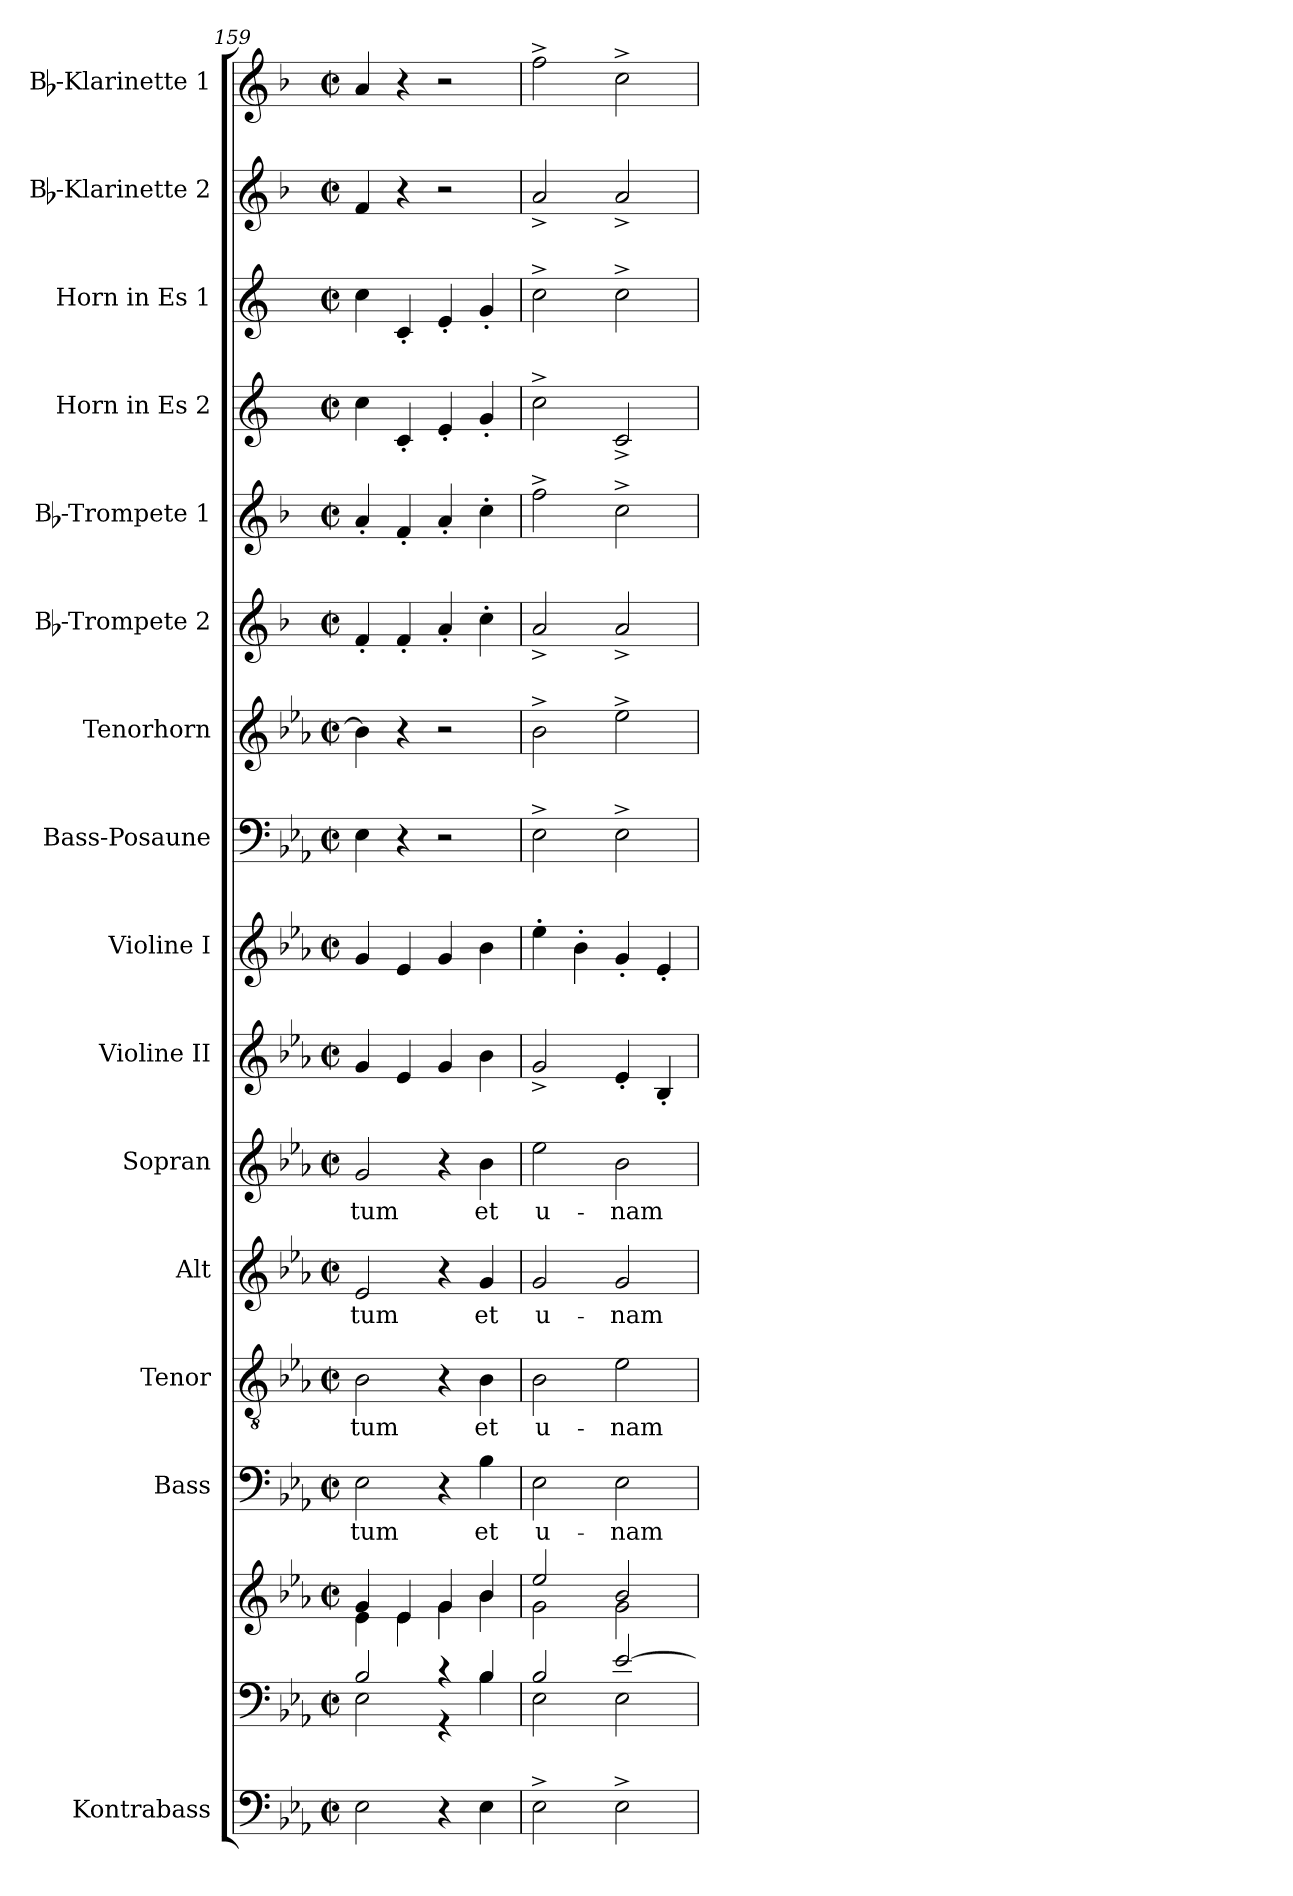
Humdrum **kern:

**kern	**kern	**kern	**kern	**text	**kern	**text	**kern	**text	**kern	**text	**kern	**kern	**kern	**kern	**kern	**kern	**kern	**kern	**kern	**kern
*part16	*part15	*part15	*part14	*part14	*part13	*part13	*part12	*part12	*part11	*part11	*part10	*part9	*part8	*part7	*part6	*part5	*part4	*part3	*part2	*part1
*staff17	*staff16	*staff15	*staff14	*staff14	*staff13	*staff13	*staff12	*staff12	*staff11	*staff11	*staff10	*staff9	*staff8	*staff7	*staff6	*staff5	*staff4	*staff3	*staff2	*staff1
*I"Kontrabass	*	*	*I"Bass	*	*I"Tenor	*	*I"Alt	*	*I"Sopran	*	*I"Violine II	*I"Violine I	*I"Bass-Posaune	*I"Tenorhorn	*I"Bb-Trompete 2	*I"Bb-Trompete 1	*I"Horn in Es 2	*I"Horn in Es 1	*I"Bb-Klarinette 2	*I"Bb-Klarinette 1
*I'Kb.	*	*	*I'B.	*	*I'T.	*	*I'A.	*	*I'S.	*	*I'Vl. II	*I'Vl. I	*I'B. Pos.	*I'T. Hrn.	*I'Bb Trp. 2	*I'Bb Trp. 1	*	*	*I'Bb Kl. 2	*I'Bb Kl. 1
*clefF4	*clefF4	*clefG2	*clefF4	*	*clefGv2	*	*clefG2	*	*clefG2	*	*clefG2	*clefG2	*clefF4	*clefG2	*clefG2	*clefG2	*clefG2	*clefG2	*clefG2	*clefG2
*ITrd7c12	*	*	*	*	*	*	*	*	*	*	*	*	*	*ITrd8c14	*ITrd1c2	*ITrd1c2	*ITrd5c9	*ITrd5c9	*ITrd1c2	*ITrd1c2
*k[b-e-a-]	*k[b-e-a-]	*k[b-e-a-]	*k[b-e-a-]	*	*k[b-e-a-]	*	*k[b-e-a-]	*	*k[b-e-a-]	*	*k[b-e-a-]	*k[b-e-a-]	*k[b-e-a-]	*k[b-e-a-]	*k[b-e-a-]	*k[b-e-a-]	*k[b-e-a-]	*k[b-e-a-]	*k[b-e-a-]	*k[b-e-a-]
*E-:	*E-:	*E-:	*E-:	*	*E-:	*	*E-:	*	*E-:	*	*E-:	*E-:	*E-:	*E-:	*E-:	*E-:	*E-:	*E-:	*E-:	*E-:
*M2/2	*M2/2	*M2/2	*M2/2	*	*M2/2	*	*M2/2	*	*M2/2	*	*M2/2	*M2/2	*M2/2	*M2/2	*M2/2	*M2/2	*M2/2	*M2/2	*M2/2	*M2/2
*met(c|)	*met(c|)	*met(c|)	*met(c|)	*	*met(c|)	*	*met(c|)	*	*met(c|)	*	*met(c|)	*met(c|)	*met(c|)	*met(c|)	*met(c|)	*met(c|)	*met(c|)	*met(c|)	*met(c|)	*met(c|)
=159	=159	=159	=159	=159	=159	=159	=159	=159	=159	=159	=159	=159	=159	=159	=159	=159	=159	=159	=159	=159
*	*^	*^	*	*	*	*	*	*	*	*	*	*	*	*	*	*	*	*	*	*
!	!	!	!	!	!	!LO:LY:b	!	!LO:LY:b	!	!LO:LY:b	!	!LO:LY:b	!	!	!	!	!	!	!	!	!	!
2EE-\	2B-/	2E-\	4g/	4e-\	2E-\	-tum	2B-\	-tum	2e-/	-tum	2g/	-tum	4g/	4g/	4E-\	4B-\]	4e-'</	4g'</	4e-\	4e-\	4e-/	4g/
.	.	.	4e-/	4e-\	.	.	.	.	.	.	.	.	4e-/	4e-/	4r	4r	4e-'</	4e-'</	4E-'</	4E-'</	4r	4r
4r	4r	4r	4g/	4g\	4r	.	4r	.	4r	.	4r	.	4g/	4g/	2r	2r	4g'</	4g'</	4G'</	4G'</	2r	2r
!	!	!	!	!	!	!LO:LY:b	!	!LO:LY:b	!	!LO:LY:b	!	!LO:LY:b	!	!	!	!	!	!	!	!	!	!
4EE-\	4B-/	4B-\	4b-/	4b-\	4B-\	et	4B-\	et	4g/	et	4b-\	et	4b-\	4b-\	.	.	4b-'>\	4b-'>\	4B-'</	4B-'</	.	.
=160	=160	=160	=160	=160	=160	=160	=160	=160	=160	=160	=160	=160	=160	=160	=160	=160	=160	=160	=160	=160	=160	=160
!	!	!	!	!	!	!LO:LY:b	!	!LO:LY:b	!	!LO:LY:b	!	!LO:LY:b	!	!	!	!	!	!	!	!	!	!
2EE-^>\	2B-/	2E-\	2ee-/	2g\	2E-\	u-	2B-\	u-	2g/	u-	2ee-\	u-	2g^</	4ee-'>\	2E-^>\	2B-^>\	2g^</	2ee-^>\	2e-^>\	2e-^>\	2g^</	2ee-^>\
.	.	.	.	.	.	.	.	.	.	.	.	.	.	4b-'>\	.	.	.	.	.	.	.	.
!	!	!	!	!	!	!LO:LY:b	!	!LO:LY:b	!	!LO:LY:b	!	!LO:LY:b	!	!	!	!	!	!	!	!	!	!
2EE-^>\	[>2e-/	2E-\	2b-/	2g\	2E-\	-nam	2e-\	-nam	2g/	-nam	2b-\	-nam	4e-'</	4g'</	2E-^>\	2e-^>\	2g^</	2b-^>\	2E-^</	2e-^>\	2g^</	2b-^>\
.	.	.	.	.	.	.	.	.	.	.	.	.	4B-'</	4e-'</	.	.	.	.	.	.	.	.
*	*v	*v	*	*	*	*	*	*	*	*	*	*	*	*	*	*	*	*	*	*	*	*
*	*	*v	*v	*	*	*	*	*	*	*	*	*	*	*	*	*	*	*	*	*	*
=	=	=	=	=	=	=	=	=	=	=	=	=	=	=	=	=	=	=	=	=
*-	*-	*-	*-	*-	*-	*-	*-	*-	*-	*-	*-	*-	*-	*-	*-	*-	*-	*-	*-	*-
